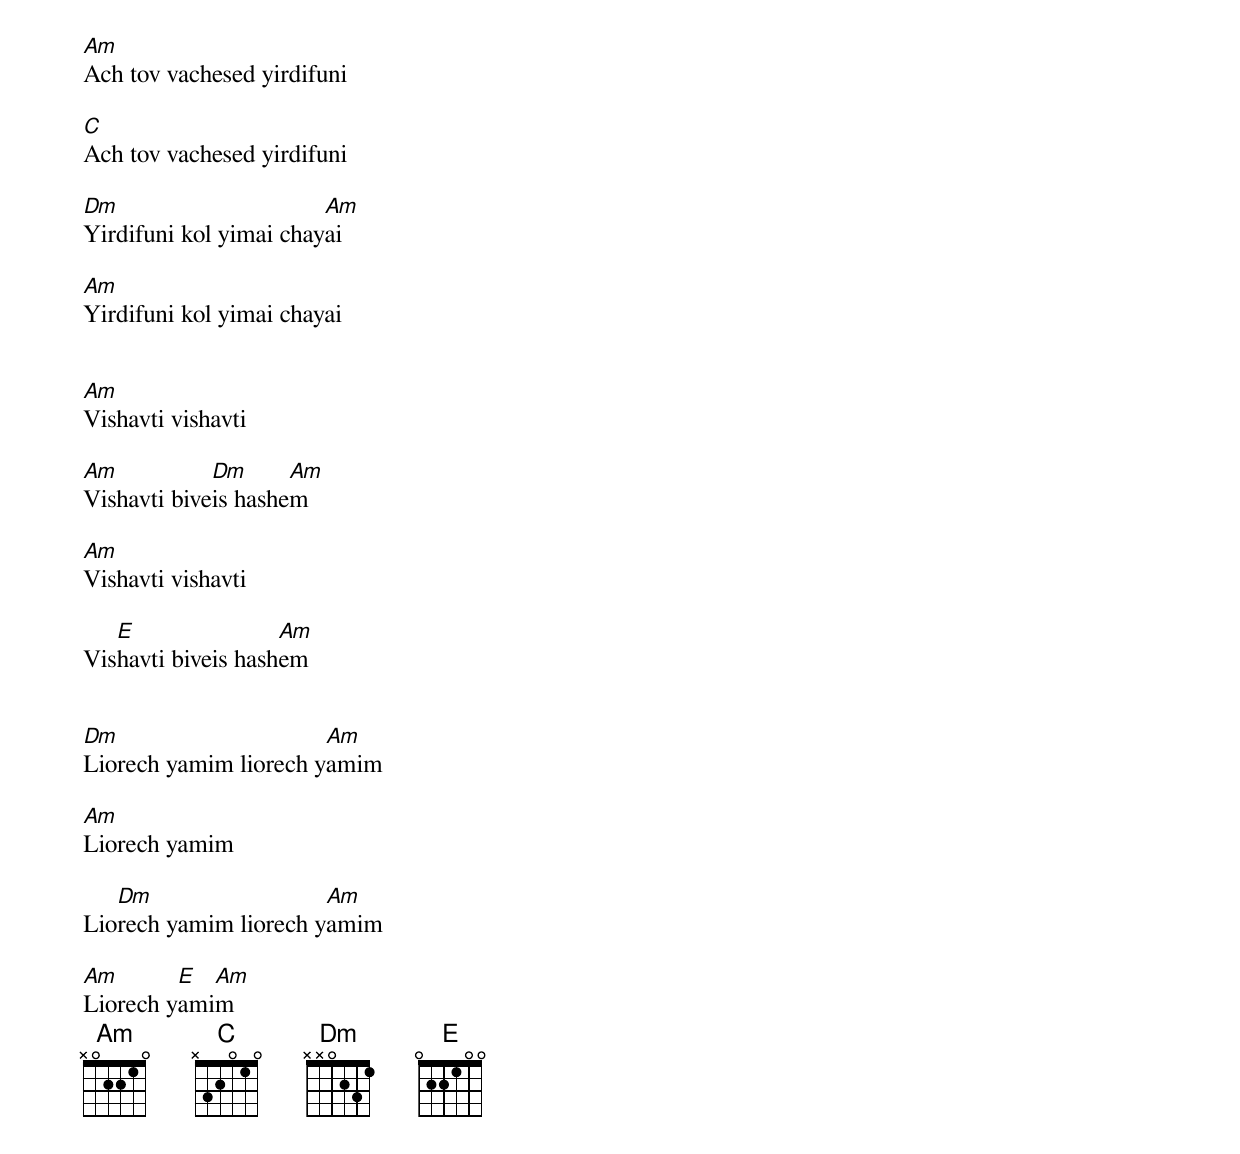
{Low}

Am
Ach tov vachesed yirdifuni

C
Ach tov vachesed yirdifuni

Dm                      Am
Yirdifuni kol yimai chayai

Am
Yirdifuni kol yimai chayai

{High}

Am
Vishavti vishavti

Am           Dm      Am
Vishavti biveis hashem

Am
Vishavti vishavti

   E                Am
Vishavti biveis hashem

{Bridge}

Dm                     Am
Liorech yamim liorech yamim

Am
Liorech yamim

   Dm                  Am
Liorech yamim liorech yamim

Am       E  Am
Liorech yamim
